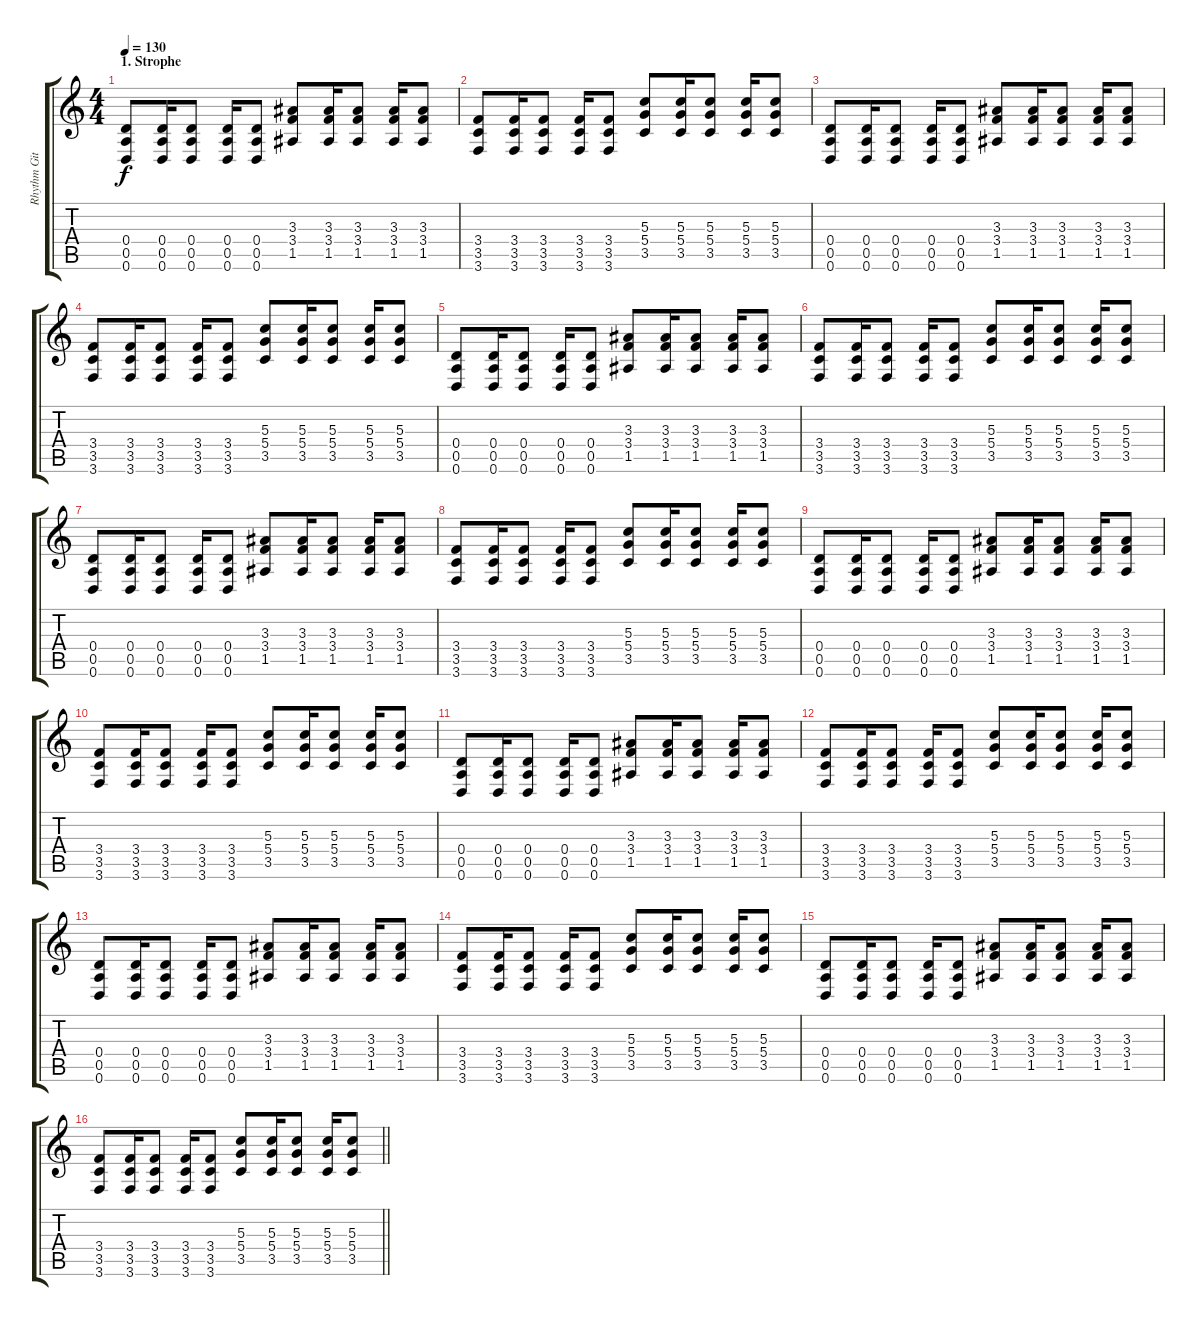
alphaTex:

\track ("Rhythm Gitarre" "Rhythm Git") {instrument distortionguitar}
\staff {score tabs}
\tuning (E4 B3 G3 D3 A2 D2) {hide}
\ts (4 4)
\section ("" "1. Strophe")
\tempo 130
\clef g2
\ks c
(0.4 0.5 0.6).8{dy f volume 15} (0.4 0.5 0.6).16 (0.4 0.5 0.6).8 (0.4 0.5 0.6).16 (0.4 0.5 0.6).8 (3.3 3.4 1.5).8 (3.3 3.4 1.5).16 (3.3 3.4 1.5).8 (3.3 3.4 1.5).16 (3.3 3.4 1.5).8 |
(3.4 3.5 3.6).8 (3.4 3.5 3.6).16 (3.4 3.5 3.6).8 (3.4 3.5 3.6).16 (3.4 3.5 3.6).8 (5.3 5.4 3.5).8 (5.3 5.4 3.5).16 (5.3 5.4 3.5).8 (5.3 5.4 3.5).16 (5.3 5.4 3.5).8 |
(0.4 0.5 0.6).8 (0.4 0.5 0.6).16 (0.4 0.5 0.6).8 (0.4 0.5 0.6).16 (0.4 0.5 0.6).8 (3.3 3.4 1.5).8 (3.3 3.4 1.5).16 (3.3 3.4 1.5).8 (3.3 3.4 1.5).16 (3.3 3.4 1.5).8 |
(3.4 3.5 3.6).8 (3.4 3.5 3.6).16 (3.4 3.5 3.6).8 (3.4 3.5 3.6).16 (3.4 3.5 3.6).8 (5.3 5.4 3.5).8 (5.3 5.4 3.5).16 (5.3 5.4 3.5).8 (5.3 5.4 3.5).16 (5.3 5.4 3.5).8 |
(0.4 0.5 0.6).8 (0.4 0.5 0.6).16 (0.4 0.5 0.6).8 (0.4 0.5 0.6).16 (0.4 0.5 0.6).8 (3.3 3.4 1.5).8 (3.3 3.4 1.5).16 (3.3 3.4 1.5).8 (3.3 3.4 1.5).16 (3.3 3.4 1.5).8 |
(3.4 3.5 3.6).8 (3.4 3.5 3.6).16 (3.4 3.5 3.6).8 (3.4 3.5 3.6).16 (3.4 3.5 3.6).8 (5.3 5.4 3.5).8 (5.3 5.4 3.5).16 (5.3 5.4 3.5).8 (5.3 5.4 3.5).16 (5.3 5.4 3.5).8 |
(0.4 0.5 0.6).8 (0.4 0.5 0.6).16 (0.4 0.5 0.6).8 (0.4 0.5 0.6).16 (0.4 0.5 0.6).8 (3.3 3.4 1.5).8 (3.3 3.4 1.5).16 (3.3 3.4 1.5).8 (3.3 3.4 1.5).16 (3.3 3.4 1.5).8 |
(3.4 3.5 3.6).8 (3.4 3.5 3.6).16 (3.4 3.5 3.6).8 (3.4 3.5 3.6).16 (3.4 3.5 3.6).8 (5.3 5.4 3.5).8 (5.3 5.4 3.5).16 (5.3 5.4 3.5).8 (5.3 5.4 3.5).16 (5.3 5.4 3.5).8 |
(0.4 0.5 0.6).8{volume 15} (0.4 0.5 0.6).16 (0.4 0.5 0.6).8 (0.4 0.5 0.6).16 (0.4 0.5 0.6).8 (3.3 3.4 1.5).8 (3.3 3.4 1.5).16 (3.3 3.4 1.5).8 (3.3 3.4 1.5).16 (3.3 3.4 1.5).8 |
(3.4 3.5 3.6).8 (3.4 3.5 3.6).16 (3.4 3.5 3.6).8 (3.4 3.5 3.6).16 (3.4 3.5 3.6).8 (5.3 5.4 3.5).8 (5.3 5.4 3.5).16 (5.3 5.4 3.5).8 (5.3 5.4 3.5).16 (5.3 5.4 3.5).8 |
(0.4 0.5 0.6).8 (0.4 0.5 0.6).16 (0.4 0.5 0.6).8 (0.4 0.5 0.6).16 (0.4 0.5 0.6).8 (3.3 3.4 1.5).8 (3.3 3.4 1.5).16 (3.3 3.4 1.5).8 (3.3 3.4 1.5).16 (3.3 3.4 1.5).8 |
(3.4 3.5 3.6).8 (3.4 3.5 3.6).16 (3.4 3.5 3.6).8 (3.4 3.5 3.6).16 (3.4 3.5 3.6).8 (5.3 5.4 3.5).8 (5.3 5.4 3.5).16 (5.3 5.4 3.5).8 (5.3 5.4 3.5).16 (5.3 5.4 3.5).8 |
(0.4 0.5 0.6).8 (0.4 0.5 0.6).16 (0.4 0.5 0.6).8 (0.4 0.5 0.6).16 (0.4 0.5 0.6).8 (3.3 3.4 1.5).8 (3.3 3.4 1.5).16 (3.3 3.4 1.5).8 (3.3 3.4 1.5).16 (3.3 3.4 1.5).8 |
(3.4 3.5 3.6).8 (3.4 3.5 3.6).16 (3.4 3.5 3.6).8 (3.4 3.5 3.6).16 (3.4 3.5 3.6).8 (5.3 5.4 3.5).8 (5.3 5.4 3.5).16 (5.3 5.4 3.5).8 (5.3 5.4 3.5).16 (5.3 5.4 3.5).8 |
(0.4 0.5 0.6).8 (0.4 0.5 0.6).16 (0.4 0.5 0.6).8 (0.4 0.5 0.6).16 (0.4 0.5 0.6).8 (3.3 3.4 1.5).8 (3.3 3.4 1.5).16 (3.3 3.4 1.5).8 (3.3 3.4 1.5).16 (3.3 3.4 1.5).8 |
\barLineRight lightlight
(3.4 3.5 3.6).8 (3.4 3.5 3.6).16 (3.4 3.5 3.6).8 (3.4 3.5 3.6).16 (3.4 3.5 3.6).8 (5.3 5.4 3.5).8 (5.3 5.4 3.5).16 (5.3 5.4 3.5).8 (5.3 5.4 3.5).16 (5.3 5.4 3.5).8
